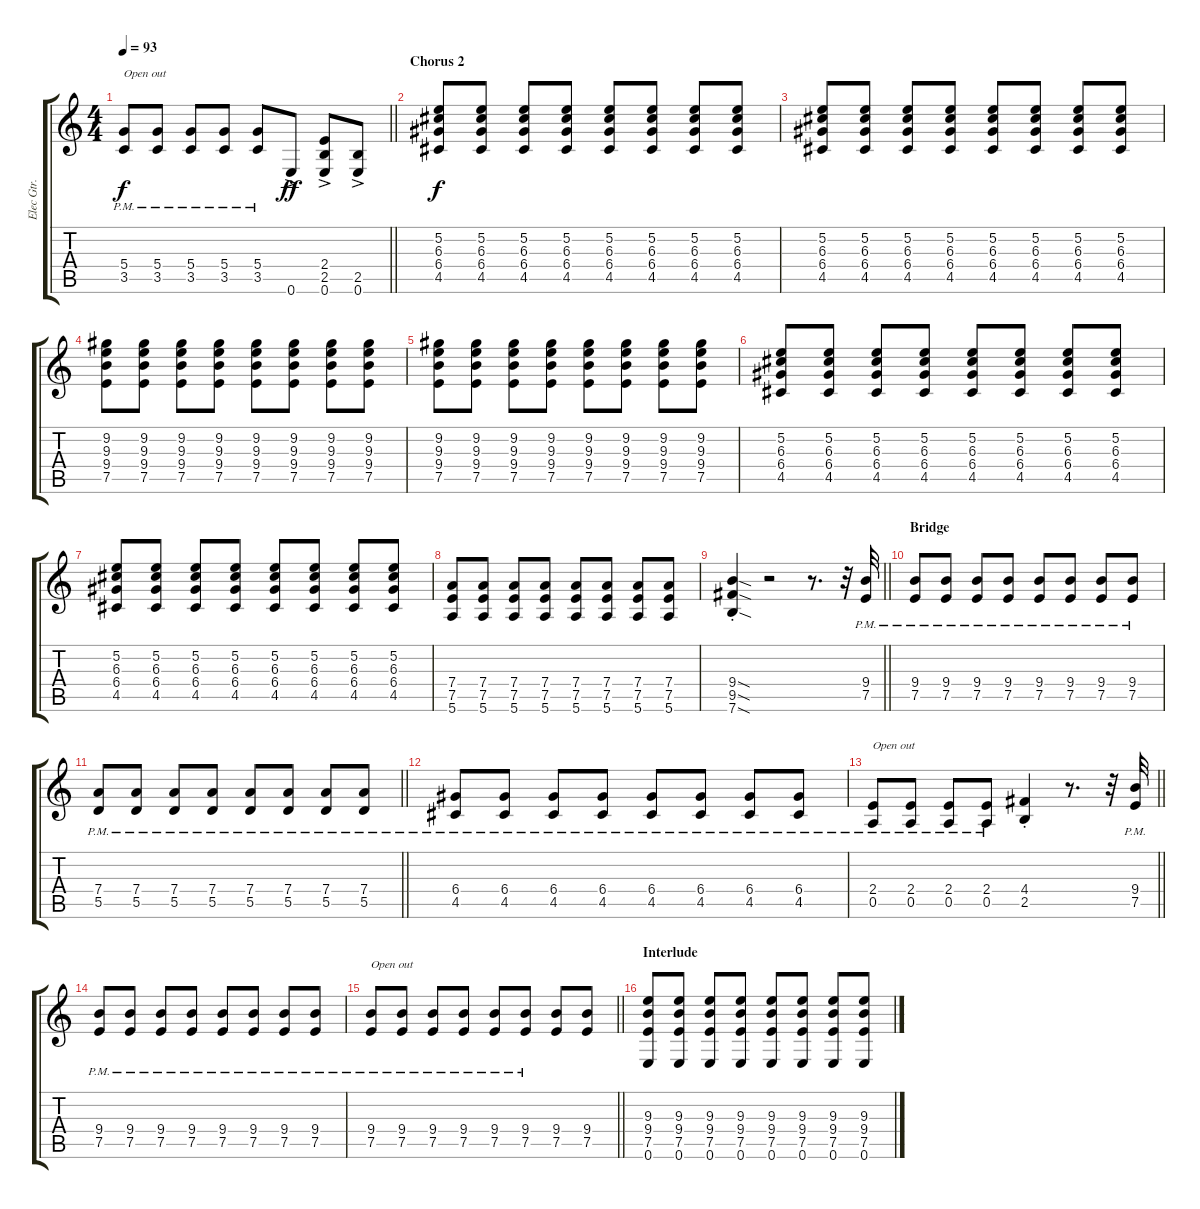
\track ("Elec Gtr. 1" "Elec Gtr. ") {instrument distortionguitar}
\staff {score tabs}
\tuning (E4 B3 G3 D3 A2 E2) {hide}
\ts (4 4)
\tempo 93
\clef g2
\barLineRight lightlight
\ks c
(5.4{pm} 3.5{pm}).8{txt "Open out" dy f} (5.4{pm} 3.5{pm}).8 (5.4{pm} 3.5{pm}).8 (5.4{pm} 3.5{pm}).8 (5.4{pm} 3.5{pm}).8 0.6{ac}.8{dy ff} (2.4 2.5{ac} 0.6{ac}).8 (2.5 0.6{ac}).8 |
\section ("" "Chorus 2")
(5.2 6.3 6.4 4.5).8{dy f} (5.2 6.3 6.4 4.5).8 (5.2 6.3 6.4 4.5).8 (5.2 6.3 6.4 4.5).8 (5.2 6.3 6.4 4.5).8 (5.2 6.3 6.4 4.5).8 (5.2 6.3 6.4 4.5).8 (5.2 6.3 6.4 4.5).8 |
(5.2 6.3 6.4 4.5).8 (5.2 6.3 6.4 4.5).8 (5.2 6.3 6.4 4.5).8 (5.2 6.3 6.4 4.5).8 (5.2 6.3 6.4 4.5).8 (5.2 6.3 6.4 4.5).8 (5.2 6.3 6.4 4.5).8 (5.2 6.3 6.4 4.5).8 |
(9.2 9.3 9.4 7.5).8 (9.2 9.3 9.4 7.5).8 (9.2 9.3 9.4 7.5).8 (9.2 9.3 9.4 7.5).8 (9.2 9.3 9.4 7.5).8 (9.2 9.3 9.4 7.5).8 (9.2 9.3 9.4 7.5).8 (9.2 9.3 9.4 7.5).8 |
(9.2 9.3 9.4 7.5).8 (9.2 9.3 9.4 7.5).8 (9.2 9.3 9.4 7.5).8 (9.2 9.3 9.4 7.5).8 (9.2 9.3 9.4 7.5).8 (9.2 9.3 9.4 7.5).8 (9.2 9.3 9.4 7.5).8 (9.2 9.3 9.4 7.5).8 |
(5.2 6.3 6.4 4.5).8 (5.2 6.3 6.4 4.5).8 (5.2 6.3 6.4 4.5).8 (5.2 6.3 6.4 4.5).8 (5.2 6.3 6.4 4.5).8 (5.2 6.3 6.4 4.5).8 (5.2 6.3 6.4 4.5).8 (5.2 6.3 6.4 4.5).8 |
(5.2 6.3 6.4 4.5).8 (5.2 6.3 6.4 4.5).8 (5.2 6.3 6.4 4.5).8 (5.2 6.3 6.4 4.5).8 (5.2 6.3 6.4 4.5).8 (5.2 6.3 6.4 4.5).8 (5.2 6.3 6.4 4.5).8 (5.2 6.3 6.4 4.5).8 |
(7.4 7.5 5.6).8 (7.4 7.5 5.6).8 (7.4 7.5 5.6).8 (7.4 7.5 5.6).8 (7.4 7.5 5.6).8 (7.4 7.5 5.6).8 (7.4 7.5 5.6).8 (7.4 7.5 5.6).8 |
\barLineRight lightlight
(9.4{sod st} 9.5{sod st} 7.6{sod st}).4 r.2 r.8{d} r.32 (9.4{pm} 7.5{pm}).32 |
\section ("" "Bridge")
(9.4{pm} 7.5{pm}).8 (9.4{pm} 7.5{pm}).8 (9.4{pm} 7.5{pm}).8 (9.4{pm} 7.5{pm}).8 (9.4{pm} 7.5{pm}).8 (9.4{pm} 7.5{pm}).8 (9.4{pm} 7.5{pm}).8 (9.4{pm} 7.5{pm}).8 |
\barLineRight lightlight
(7.4{pm} 5.5{pm}).8 (7.4{pm} 5.5{pm}).8 (7.4{pm} 5.5{pm}).8 (7.4{pm} 5.5{pm}).8 (7.4{pm} 5.5{pm}).8 (7.4{pm} 5.5{pm}).8 (7.4{pm} 5.5{pm}).8 (7.4{pm} 5.5{pm}).8 |
(6.4{pm} 4.5{pm}).8 (6.4{pm} 4.5{pm}).8 (6.4{pm} 4.5{pm}).8 (6.4{pm} 4.5{pm}).8 (6.4{pm} 4.5{pm}).8 (6.4{pm} 4.5{pm}).8 (6.4{pm} 4.5{pm}).8 (6.4{pm} 4.5{pm}).8 |
\barLineRight lightlight
(2.4{pm} 0.5{pm}).8{txt "Open out"} (2.4{pm} 0.5{pm}).8 (2.4{pm} 0.5{pm}).8 (2.4{pm} 0.5{pm}).8 (4.4{st} 2.5{st}).4 r.8{d} r.32 (9.4{pm} 7.5{pm}).32 |
(9.4{pm} 7.5{pm}).8 (9.4{pm} 7.5{pm}).8 (9.4{pm} 7.5{pm}).8 (9.4{pm} 7.5{pm}).8 (9.4{pm} 7.5{pm}).8 (9.4{pm} 7.5{pm}).8 (9.4{pm} 7.5{pm}).8 (9.4{pm} 7.5{pm}).8 |
\barLineRight lightlight
(9.4{pm} 7.5{pm}).8{txt "Open out"} (9.4{pm} 7.5{pm}).8 (9.4{pm} 7.5{pm}).8 (9.4{pm} 7.5{pm}).8 (9.4{pm} 7.5{pm}).8 (9.4{pm} 7.5{pm}).8 (9.4 7.5).8 (9.4 7.5).8 |
\section ("" "Interlude")
(9.3 9.4 7.5 0.6).8 (9.3 9.4 7.5 0.6).8 (9.3 9.4 7.5 0.6).8 (9.3 9.4 7.5 0.6).8 (9.3 9.4 7.5 0.6).8 (9.3 9.4 7.5 0.6).8 (9.3 9.4 7.5 0.6).8 (9.3 9.4 7.5 0.6).8
